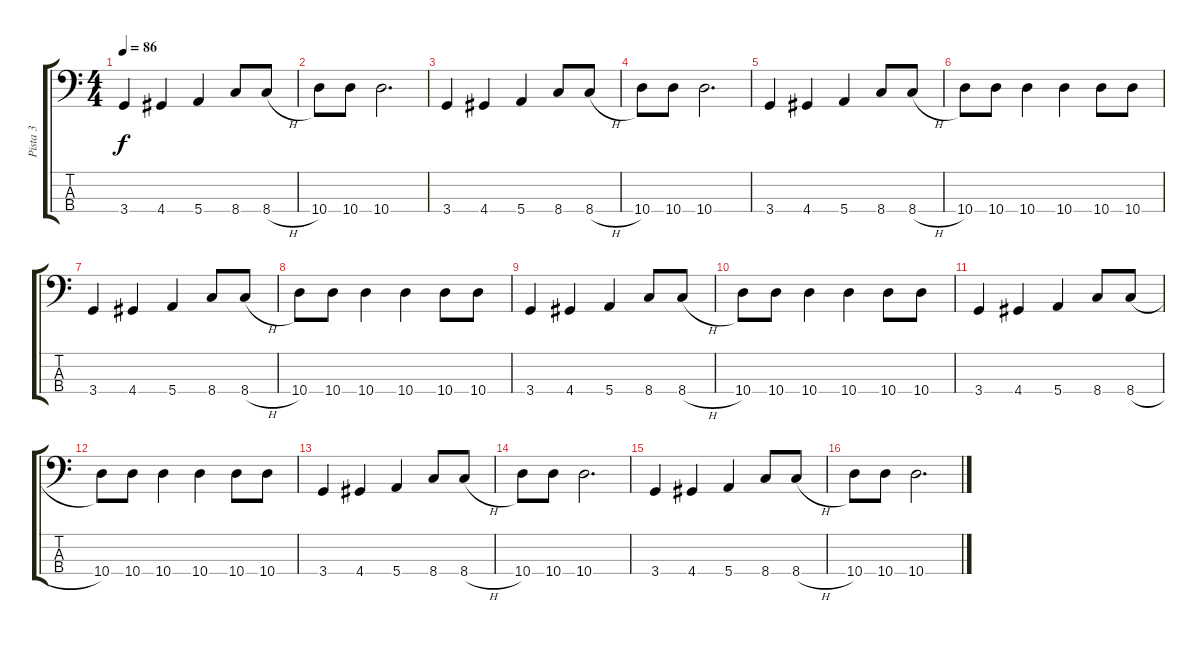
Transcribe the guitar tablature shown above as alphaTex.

\track ("Pista 3" "Pista 3") {instrument electricbassfinger}
\staff {score tabs}
\tuning (G2 D2 A1 E1) {hide}
\ts (4 4)
\tempo 86
\clef f4
\ks c
3.4.4{dy f} 4.4.4 5.4.4 8.4.8 8.4{h}.8 |
10.4.8 10.4.8 10.4.2{d} |
3.4.4 4.4.4 5.4.4 8.4.8 8.4{h}.8 |
10.4.8 10.4.8 10.4.2{d} |
3.4.4 4.4.4 5.4.4 8.4.8 8.4{h}.8 |
10.4.8 10.4.8 10.4.4 10.4.4 10.4.8 10.4.8 |
3.4.4 4.4.4 5.4.4 8.4.8 8.4{h}.8 |
10.4.8 10.4.8 10.4.4 10.4.4 10.4.8 10.4.8 |
3.4.4 4.4.4 5.4.4 8.4.8 8.4{h}.8 |
10.4.8 10.4.8 10.4.4 10.4.4 10.4.8 10.4.8 |
3.4.4 4.4.4 5.4.4 8.4.8 8.4{h}.8 |
10.4.8 10.4.8 10.4.4 10.4.4 10.4.8 10.4.8 |
3.4.4 4.4.4 5.4.4 8.4.8 8.4{h}.8 |
10.4.8 10.4.8 10.4.2{d} |
3.4.4 4.4.4 5.4.4 8.4.8 8.4{h}.8 |
10.4.8 10.4.8 10.4.2{d}
